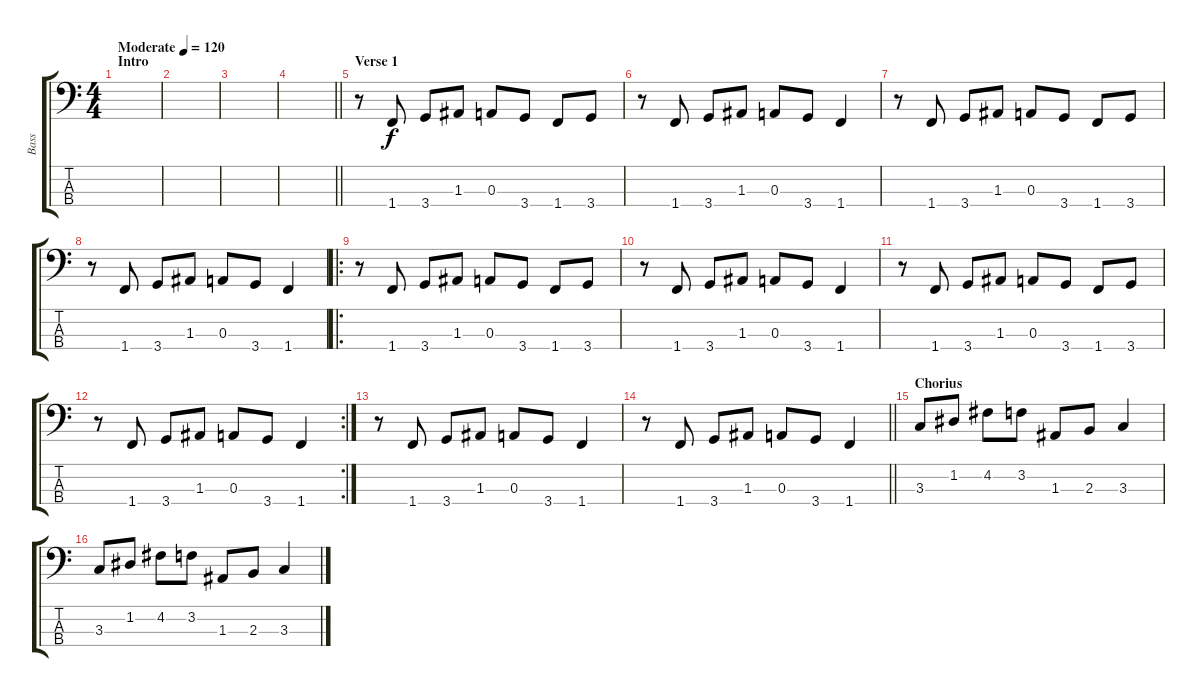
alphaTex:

\track ("Bass" "Bass") {instrument electricbassfinger}
\staff {score tabs}
\tuning (G2 D2 A1 E1) {hide}
\ts (4 4)
\section ("" "Intro")
\tempo (120 "Moderate")
\clef f4
\ks c
|
|
|
\barLineRight lightlight
|
\section ("" "Verse 1")
r.8 1.4.8 3.4.8 1.3.8 0.3.8 3.4.8 1.4.8 3.4.8 |
r.8 1.4.8 3.4.8 1.3.8 0.3.8 3.4.8 1.4.4 |
r.8 1.4.8 3.4.8 1.3.8 0.3.8 3.4.8 1.4.8 3.4.8 |
r.8 1.4.8 3.4.8 1.3.8 0.3.8 3.4.8 1.4.4 |
\ro
r.8 1.4.8 3.4.8 1.3.8 0.3.8 3.4.8 1.4.8 3.4.8 |
r.8 1.4.8 3.4.8 1.3.8 0.3.8 3.4.8 1.4.4 |
r.8 1.4.8 3.4.8 1.3.8 0.3.8 3.4.8 1.4.8 3.4.8 |
\rc 2
r.8 1.4.8 3.4.8 1.3.8 0.3.8 3.4.8 1.4.4 |
r.8 1.4.8 3.4.8 1.3.8 0.3.8 3.4.8 1.4.4 |
\barLineRight lightlight
r.8 1.4.8 3.4.8 1.3.8 0.3.8 3.4.8 1.4.4 |
\section ("" "Chorius")
3.3.8 1.2.8 4.2.8 3.2.8 1.3.8 2.3.8 3.3.4 |
3.3.8 1.2.8 4.2.8 3.2.8 1.3.8 2.3.8 3.3.4
